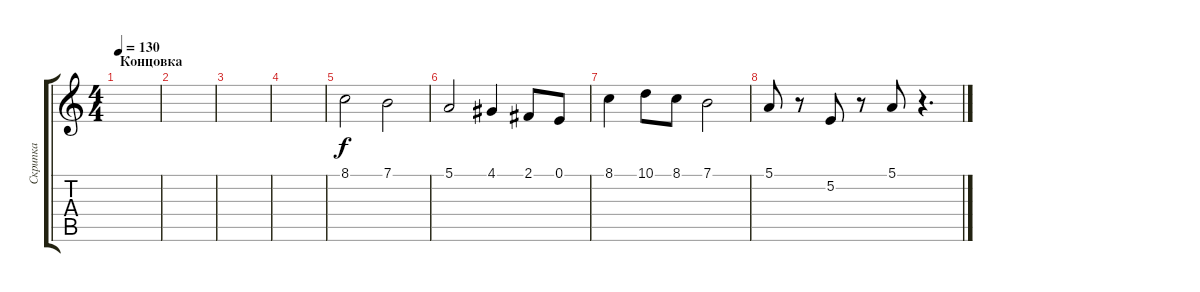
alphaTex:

\track ("Скрипка" "Скрипка") {instrument violin}
\staff {score tabs}
\tuning (E4 B3 G3 D3 A2 E2) {hide}
\ts (4 4)
\section ("" "Концовка")
\tempo 130
\clef g2
\ks c
|
|
|
|
8.1.2 7.1.2 |
5.1.2 4.1.4 2.1.8 0.1.8 |
8.1.4 10.1.8 8.1.8 7.1.2 |
5.1.8 r.8 5.2.8 r.8 5.1.8 r.4{d}
